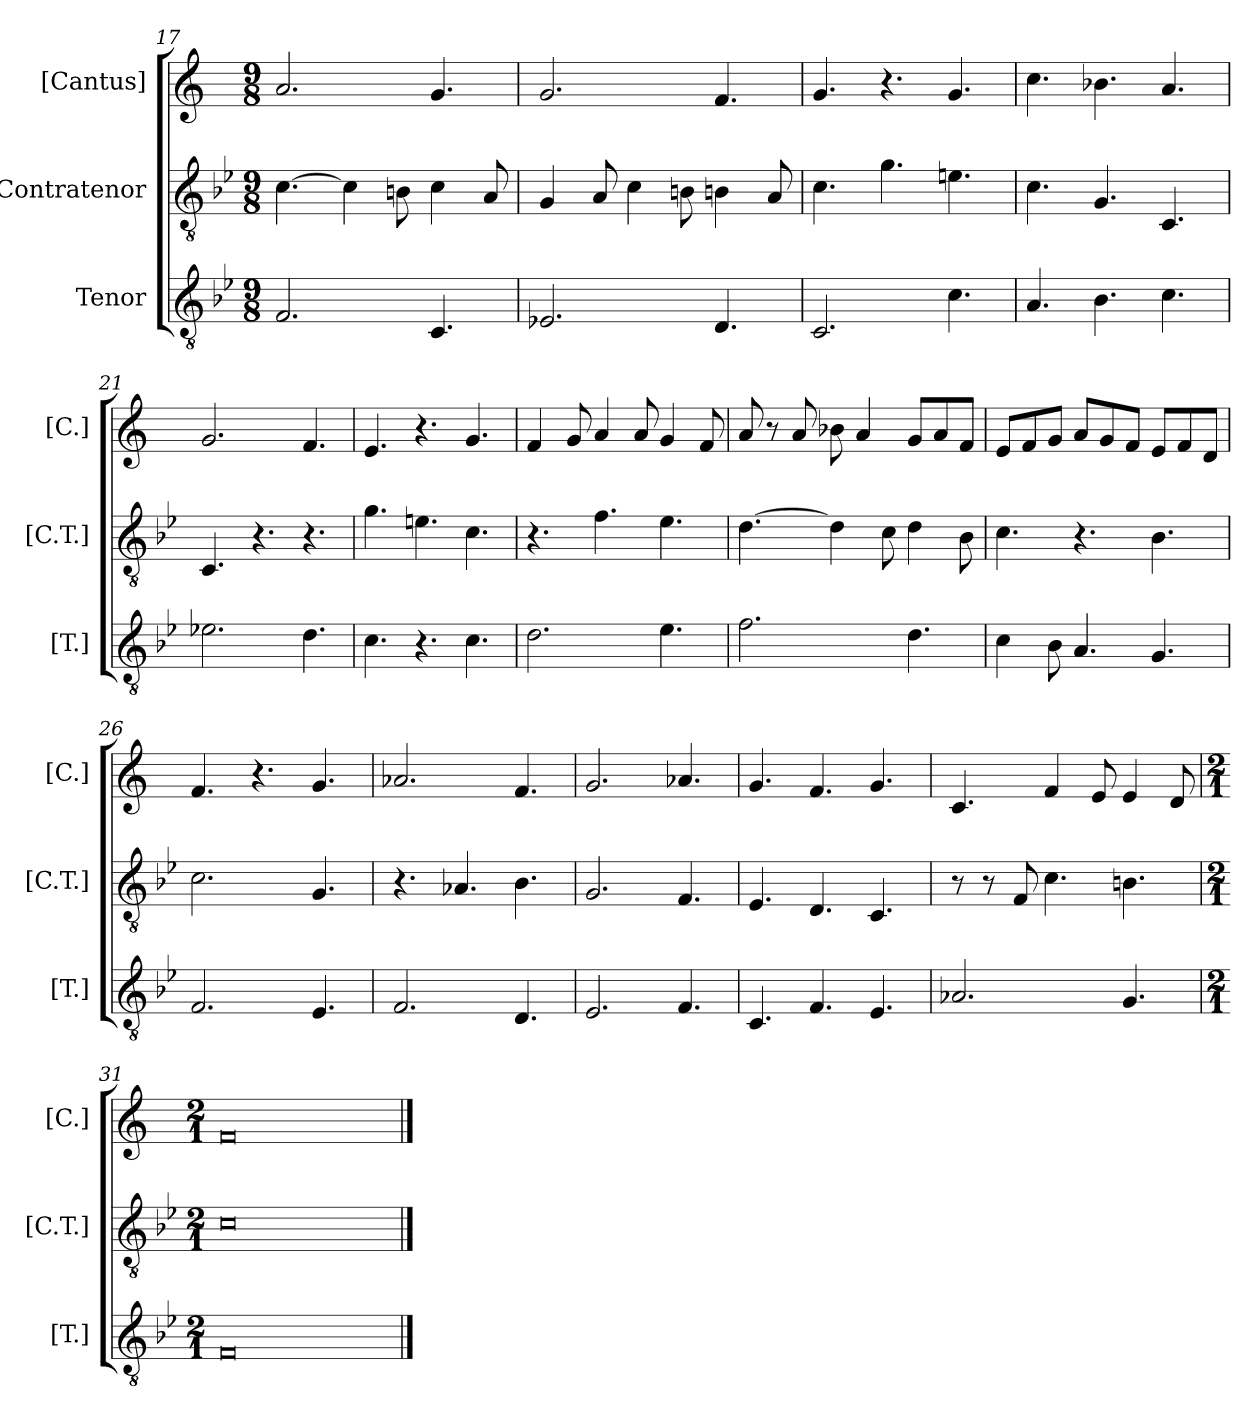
**kern	**kern	**kern
*part3	*part2	*part1
*staff3	*staff2	*staff1
*I"Tenor	*I"Contratenor	*I"[Cantus]
*I'[T.]	*I'[C.T.]	*I'[C.]
*clefGv2	*clefGv2	*clefG2
*k[b-e-]	*k[b-e-]	*k[]
*B-:	*B-:	*C:
*M9/8	*M9/8	*M9/8
=17	=17	=17
2.Fi/	[4.ci\	2.ai/
.	4ci\]	.
.	8Bni\	.
4.Ci/	4ci\	4.gi/
.	8Ai/	.
=18	=18	=18
2.E-Xi/	4Gi/	2.gi/
.	8Ai/	.
.	4ci\	.
.	8Bni\	.
4.Di/	4Bni\	4.fi/
.	8Ai/	.
=19	=19	=19
2.Ci/	4.ci\	4.gi/
.	4.gi\	4.r
4.ci\	4.eni\	4.gi/
=20	=20	=20
4.Ai/	4.ci\	4.cci\
4.B-i\	4.Gi/	4.b-Xi\
4.ci\	4.Ci/	4.ai/
=21	=21	=21
2.e-Xi\	4.Ci/	2.gi/
.	4.r	.
4.di\	4.r	4.fi/
=22	=22	=22
4.ci\	4.gi\	4.ei/
4.r	4.eni\	4.r
4.ci\	4.ci\	4.gi/
=23	=23	=23
2.di\	4.r	4fi/
.	.	8gi/
.	4.fi\	4ai/
.	.	8ai/
4.e-i\	4.e-i\	4gi/
.	.	8fi/
!!LO:PB:g=z
=24	=24	=24
2.fi\	[4.di\	8ai/
.	.	8r
.	.	8ai/
.	4di\]	8b-Xi\
.	.	4ai/
.	8ci\	.
4.di\	4di\	8gi/L
.	.	8ai/
.	8B-i\	8fi/J
=25	=25	=25
4ci\	4.ci\	8ei/L
.	.	8fi/
8B-i\	.	8gi/J
4.Ai/	4.r	8ai/L
.	.	8gi/
.	.	8fi/J
4.Gi/	4.B-i\	8ei/L
.	.	8fi/
.	.	8di/J
=26	=26	=26
2.Fi/	2.ci\	4.fi/
.	.	4.r
4.E-i/	4.Gi/	4.gi/
=27	=27	=27
2.Fi/	4.r	2.a-Xi/
.	4.A-Xi/	.
4.Di/	4.B-i\	4.fi/
=28	=28	=28
2.E-i/	2.Gi/	2.gi/
4.Fi/	4.Fi/	4.a-Xi/
=29	=29	=29
4.Ci/	4.E-i/	4.gi/
4.Fi/	4.Di/	4.fi/
4.E-i/	4.Ci/	4.gi/
=30	=30	=30
2.A-Xi/	8r	4.ci/
.	8r	.
.	8Fi/	.
.	4.ci\	4fi/
.	.	8ei/
4.Gi/	4.Bni\	4ei/
.	.	8di/
=31	=31	=31
*M2/1	*M2/1	*M2/1
0Fi	0ci	0fi
==	==	==
*-	*-	*-
